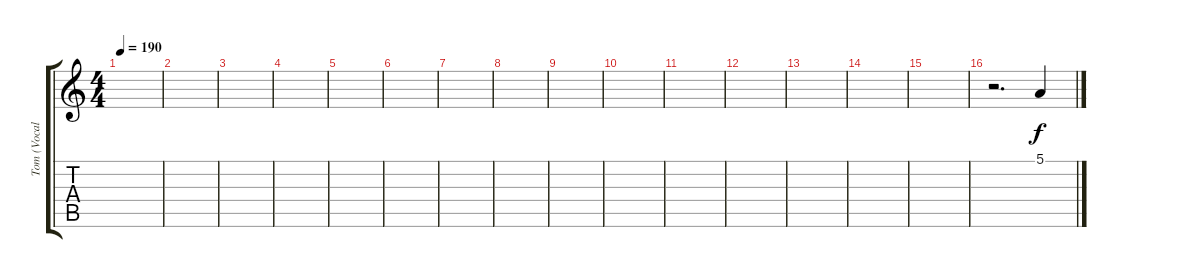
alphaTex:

\track ("Tom (Vocals)" "Tom (Vocal") {instrument tenorsax}
\staff {score tabs}
\tuning (E4 B3 G3 D3 A2 E2) {hide}
\ts (4 4)
\tempo 190
\clef g2
\ks c
|
|
|
|
|
|
|
|
|
|
|
|
|
|
|
r.2{d} 5.1.4
